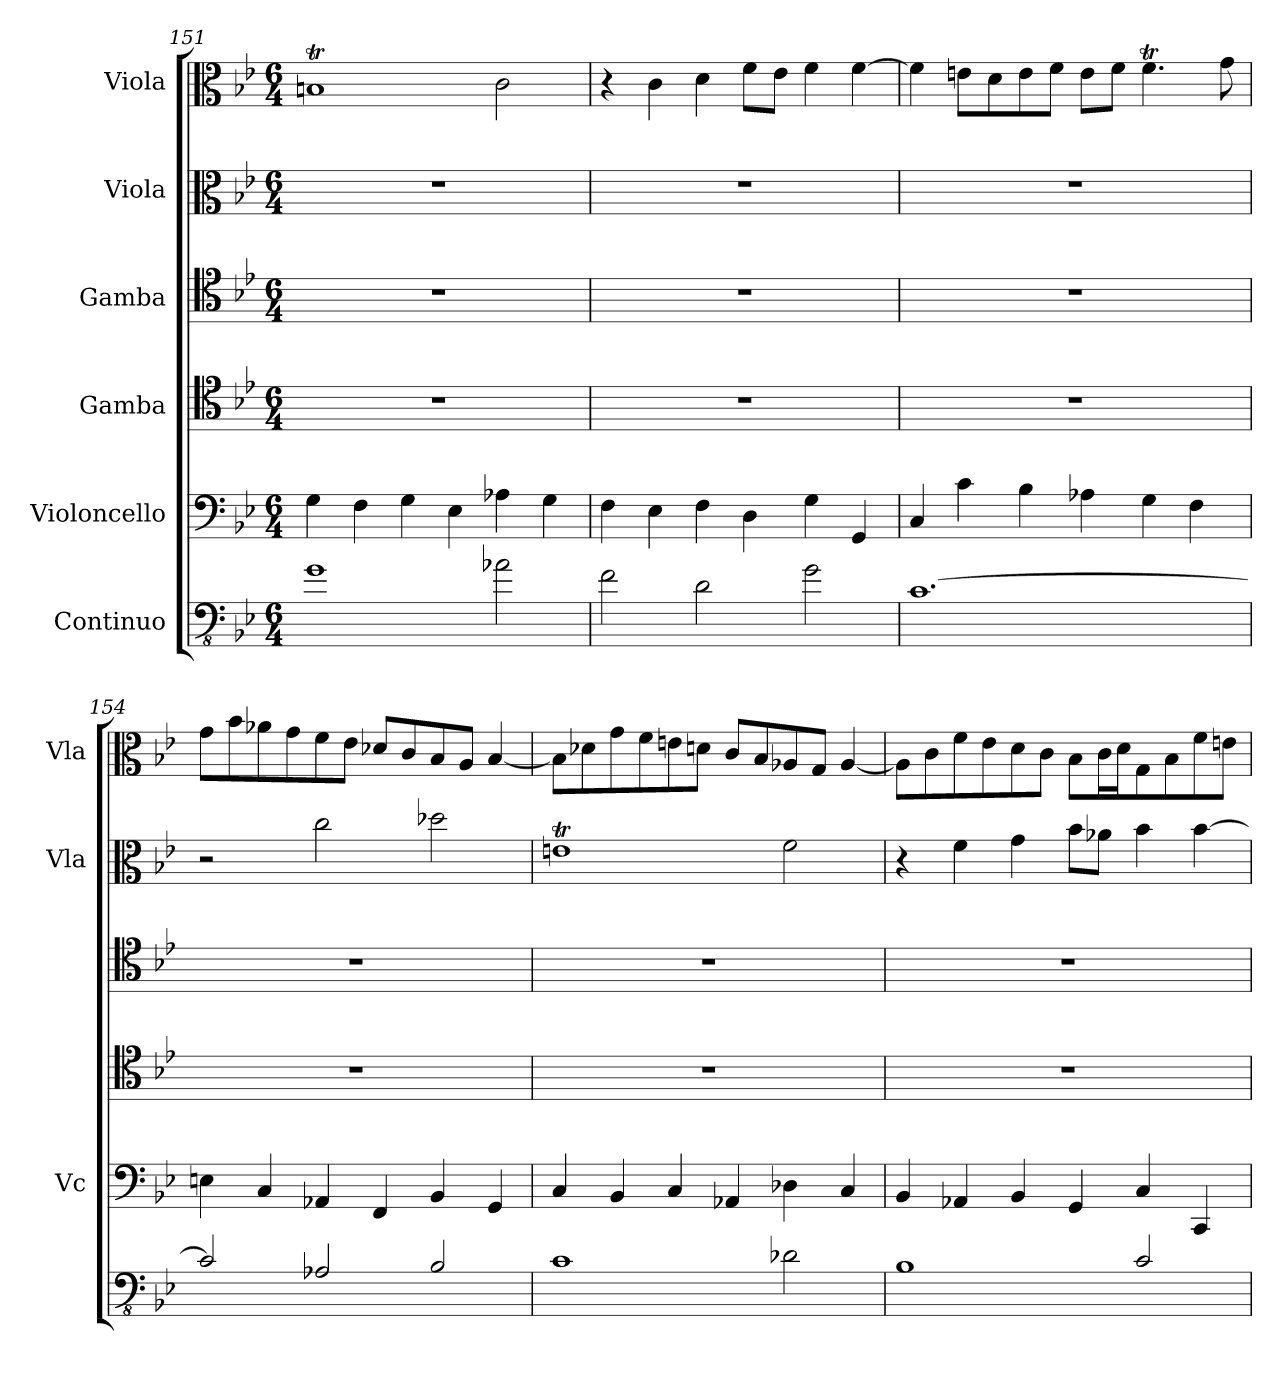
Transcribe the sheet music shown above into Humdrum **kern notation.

**kern	**kern	**kern	**kern	**kern	**kern
*part6	*part5	*part4	*part3	*part2	*part1
*staff6	*staff5	*staff4	*staff3	*staff2	*staff1
*I"Continuo	*I"Violoncello	*I"Gamba	*I"Gamba	*I"Viola	*I"Viola
*	*I'Vc	*	*	*I'Vla	*I'Vla
!!LO:PB:g=z
*clefFv4	*clefF4	*clefC4	*clefC4	*clefC3	*clefC3
*ITrd7c12	*	*	*	*	*
*k[b-e-]	*k[b-e-]	*k[b-e-]	*k[b-e-]	*k[b-e-]	*k[b-e-]
*M6/4	*M6/4	*M6/4	*M6/4	*M6/4	*M6/4
=151	=151	=151	=151	=151	=151
1GG	4G\	1.r	1.r	1.r	1Bnt
.	4F\	.	.	.	.
.	4G\	.	.	.	.
.	4E-\	.	.	.	.
2AA-X\	4A-X\	.	.	.	2c\
.	4G\	.	.	.	.
=152	=152	=152	=152	=152	=152
2FF\	4F\	1.r	1.r	1.r	4r
.	4E-\	.	.	.	4c\
2DD\	4F\	.	.	.	4d\
.	4D\	.	.	.	8f\L
.	.	.	.	.	8e-\J
2GG\	4G\	.	.	.	4f\
.	4GG/	.	.	.	[4f\
=153	=153	=153	=153	=153	=153
[1.CC	4C/	1.r	1.r	1.r	4f\]
.	4c\	.	.	.	8en\L
.	.	.	.	.	8d\
.	4B-\	.	.	.	8e\
.	.	.	.	.	8f\J
.	4A-X\	.	.	.	8e\L
.	.	.	.	.	8f\J
.	4G\	.	.	.	4.fT\
.	4F\	.	.	.	.
.	.	.	.	.	8g\
=154	=154	=154	=154	=154	=154
2CC/]	4En\	1.r	1.r	2r	8g\L
.	.	.	.	.	8b-\
.	4C/	.	.	.	8a-X\
.	.	.	.	.	8g\
2AAA-X/	4AA-X/	.	.	2cc\	8f\
.	.	.	.	.	8e-\J
.	4FF/	.	.	.	8d-X/L
.	.	.	.	.	8c/
2BBB-/	4BB-/	.	.	2dd-X\	8B-/
.	.	.	.	.	8A/J
.	4GG/	.	.	.	[4B-/
!!LO:LB:g=z
=155	=155	=155	=155	=155	=155
1CC	4C/	1.r	1.r	1ent	8B-\L]
.	.	.	.	.	8d-X\
.	4BB-/	.	.	.	8g\
.	.	.	.	.	8f\
.	4C/	.	.	.	8en\
.	.	.	.	.	8dn\J
.	4AA-X/	.	.	.	8c/L
.	.	.	.	.	8B-/
2DD-X\	4D-X\	.	.	2f\	8A-X/
.	.	.	.	.	8G/J
.	4C/	.	.	.	[4A-/
=156	=156	=156	=156	=156	=156
1BBB-	4BB-/	1.r	1.r	4r	8A-\L]
.	.	.	.	.	8c\
.	4AA-X/	.	.	4f\	8f\
.	.	.	.	.	8e-\
.	4BB-/	.	.	4g\	8d\
.	.	.	.	.	8c\J
.	4GG/	.	.	8b-\L	8B-\L
.	.	.	.	8a-X\J	16c\L
.	.	.	.	.	16d\J
2CC/	4C/	.	.	4b-\	8G\
.	.	.	.	.	8B-\
.	4CC/	.	.	[4b-\	8f\
.	.	.	.	.	8en\J
=	=	=	=	=	=
*-	*-	*-	*-	*-	*-
